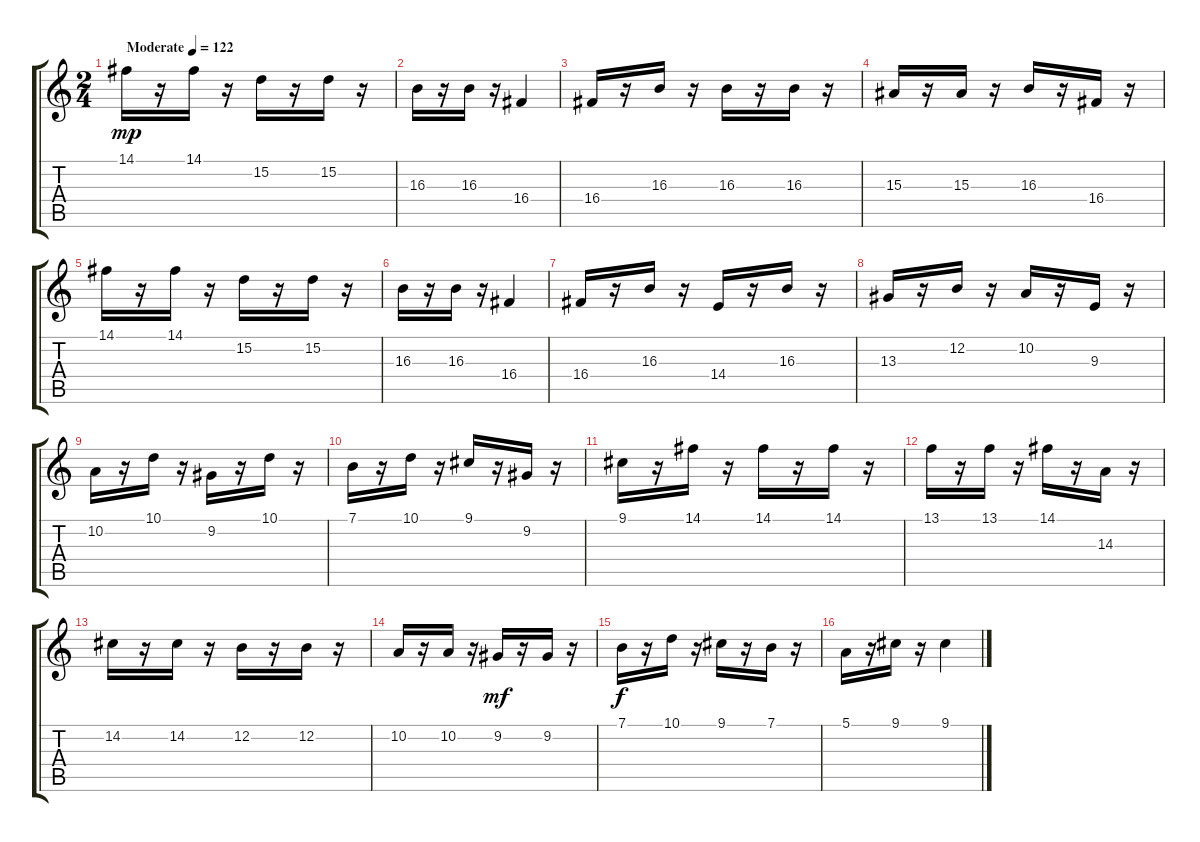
\track "" {instrument stringensemble1}
\staff {score tabs}
\tuning (E4 B3 G3 D3 A2 E2) {hide}
\ts (2 4)
\tempo (122 "Moderate")
\clef g2
\ks c
14.1.16{dy mp instrument stringensemble1} r.16 14.1.16 r.16 15.2.16 r.16 15.2.16 r.16 |
16.3.16 r.16 16.3.16 r.16 16.4.4 |
16.4.16 r.16 16.3.16 r.16 16.3.16 r.16 16.3.16 r.16 |
15.3.16 r.16 15.3.16 r.16 16.3.16 r.16 16.4.16 r.16 |
14.1.16 r.16 14.1.16 r.16 15.2.16 r.16 15.2.16 r.16 |
16.3.16 r.16 16.3.16 r.16 16.4.4 |
16.4.16 r.16 16.3.16 r.16 14.4.16 r.16 16.3.16 r.16 |
13.3.16 r.16 12.2.16 r.16 10.2.16 r.16 9.3.16 r.16 |
10.2.16 r.16 10.1.16 r.16 9.2.16 r.16 10.1.16 r.16 |
7.1.16 r.16 10.1.16 r.16 9.1.16 r.16 9.2.16 r.16 |
9.1.16 r.16 14.1.16 r.16 14.1.16 r.16 14.1.16 r.16 |
13.1.16 r.16 13.1.16 r.16 14.1.16 r.16 14.3.16 r.16 |
14.2.16 r.16 14.2.16 r.16 12.2.16 r.16 12.2.16 r.16 |
10.2.16 r.16 10.2.16 r.16 9.2.16{dy mf} r.16 9.2.16 r.16 |
7.1.16{dy f} r.16 10.1.16 r.16 9.1.16 r.16 7.1.16 r.16 |
5.1.16 r.16 9.1.16 r.16 9.1.4
